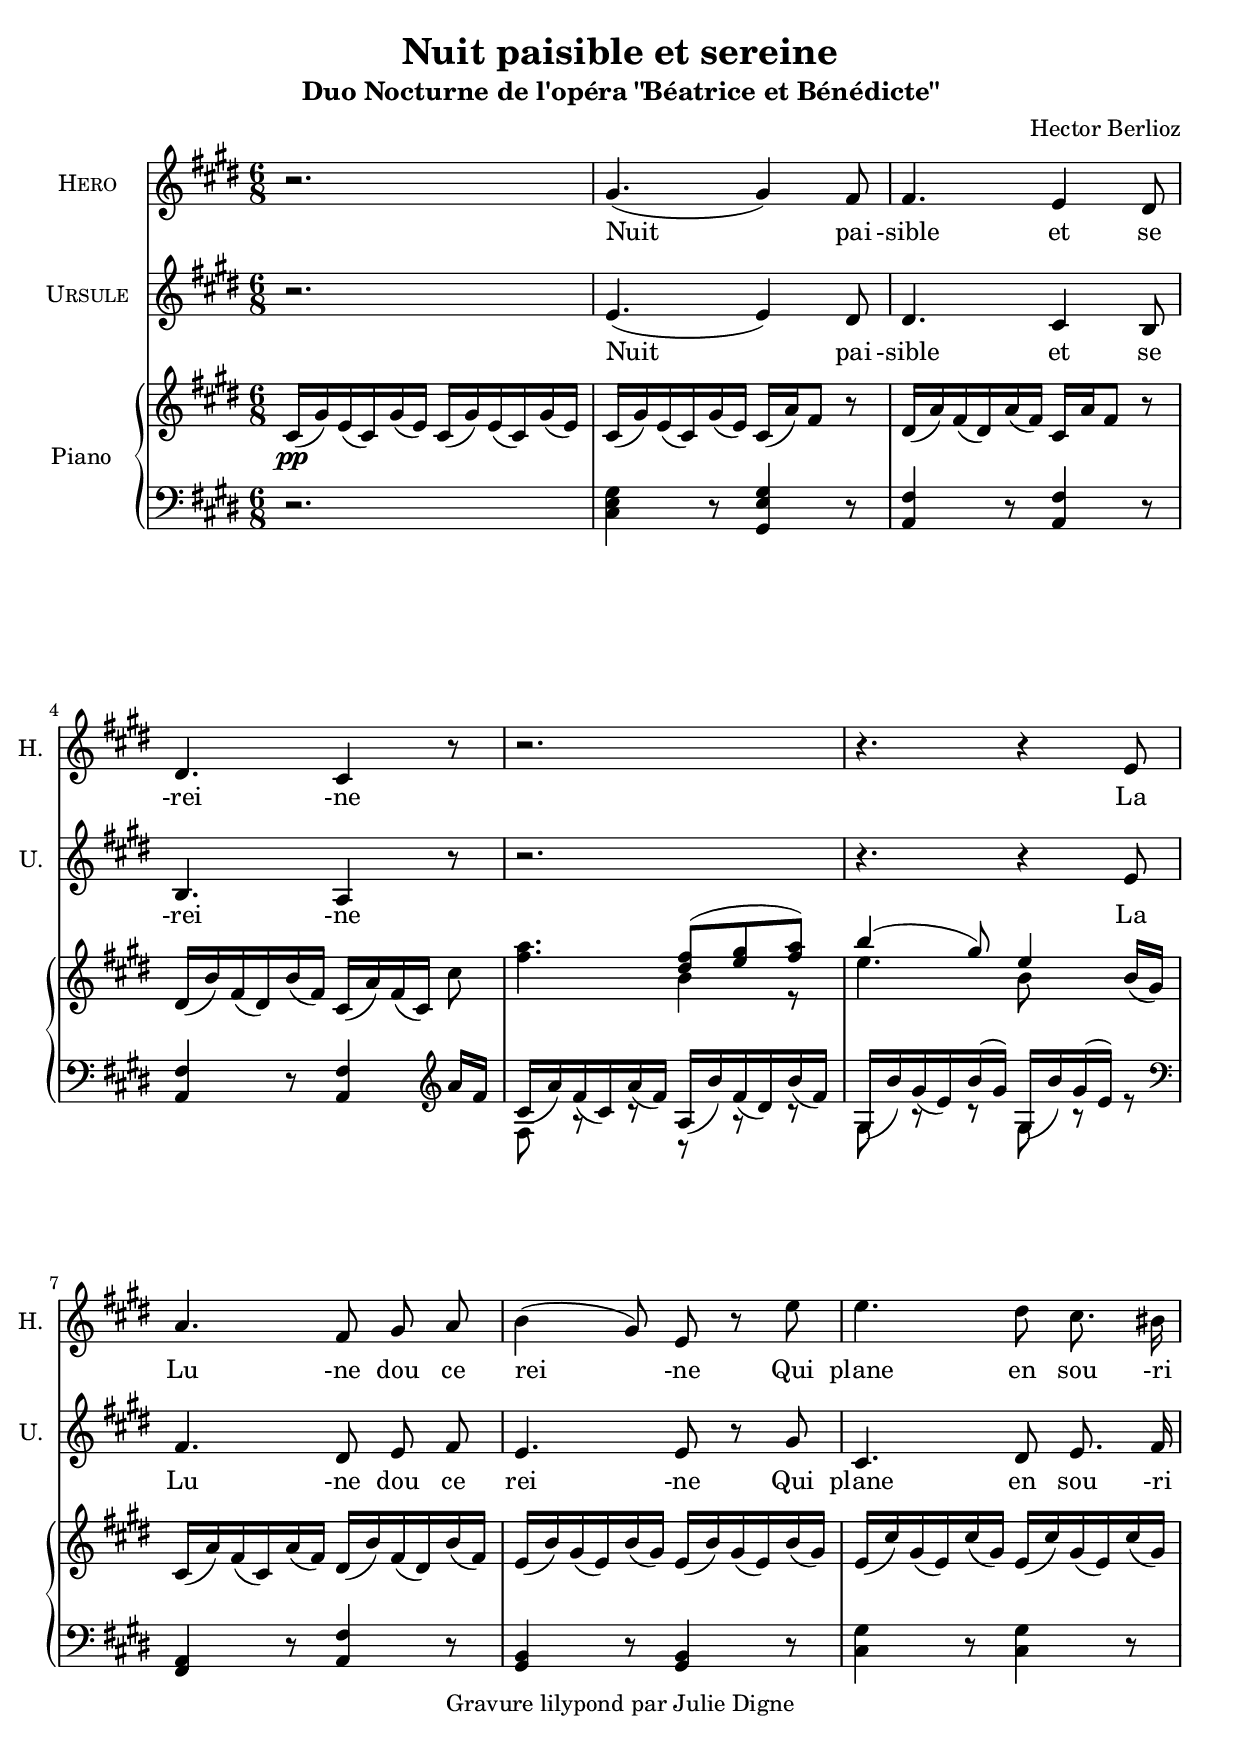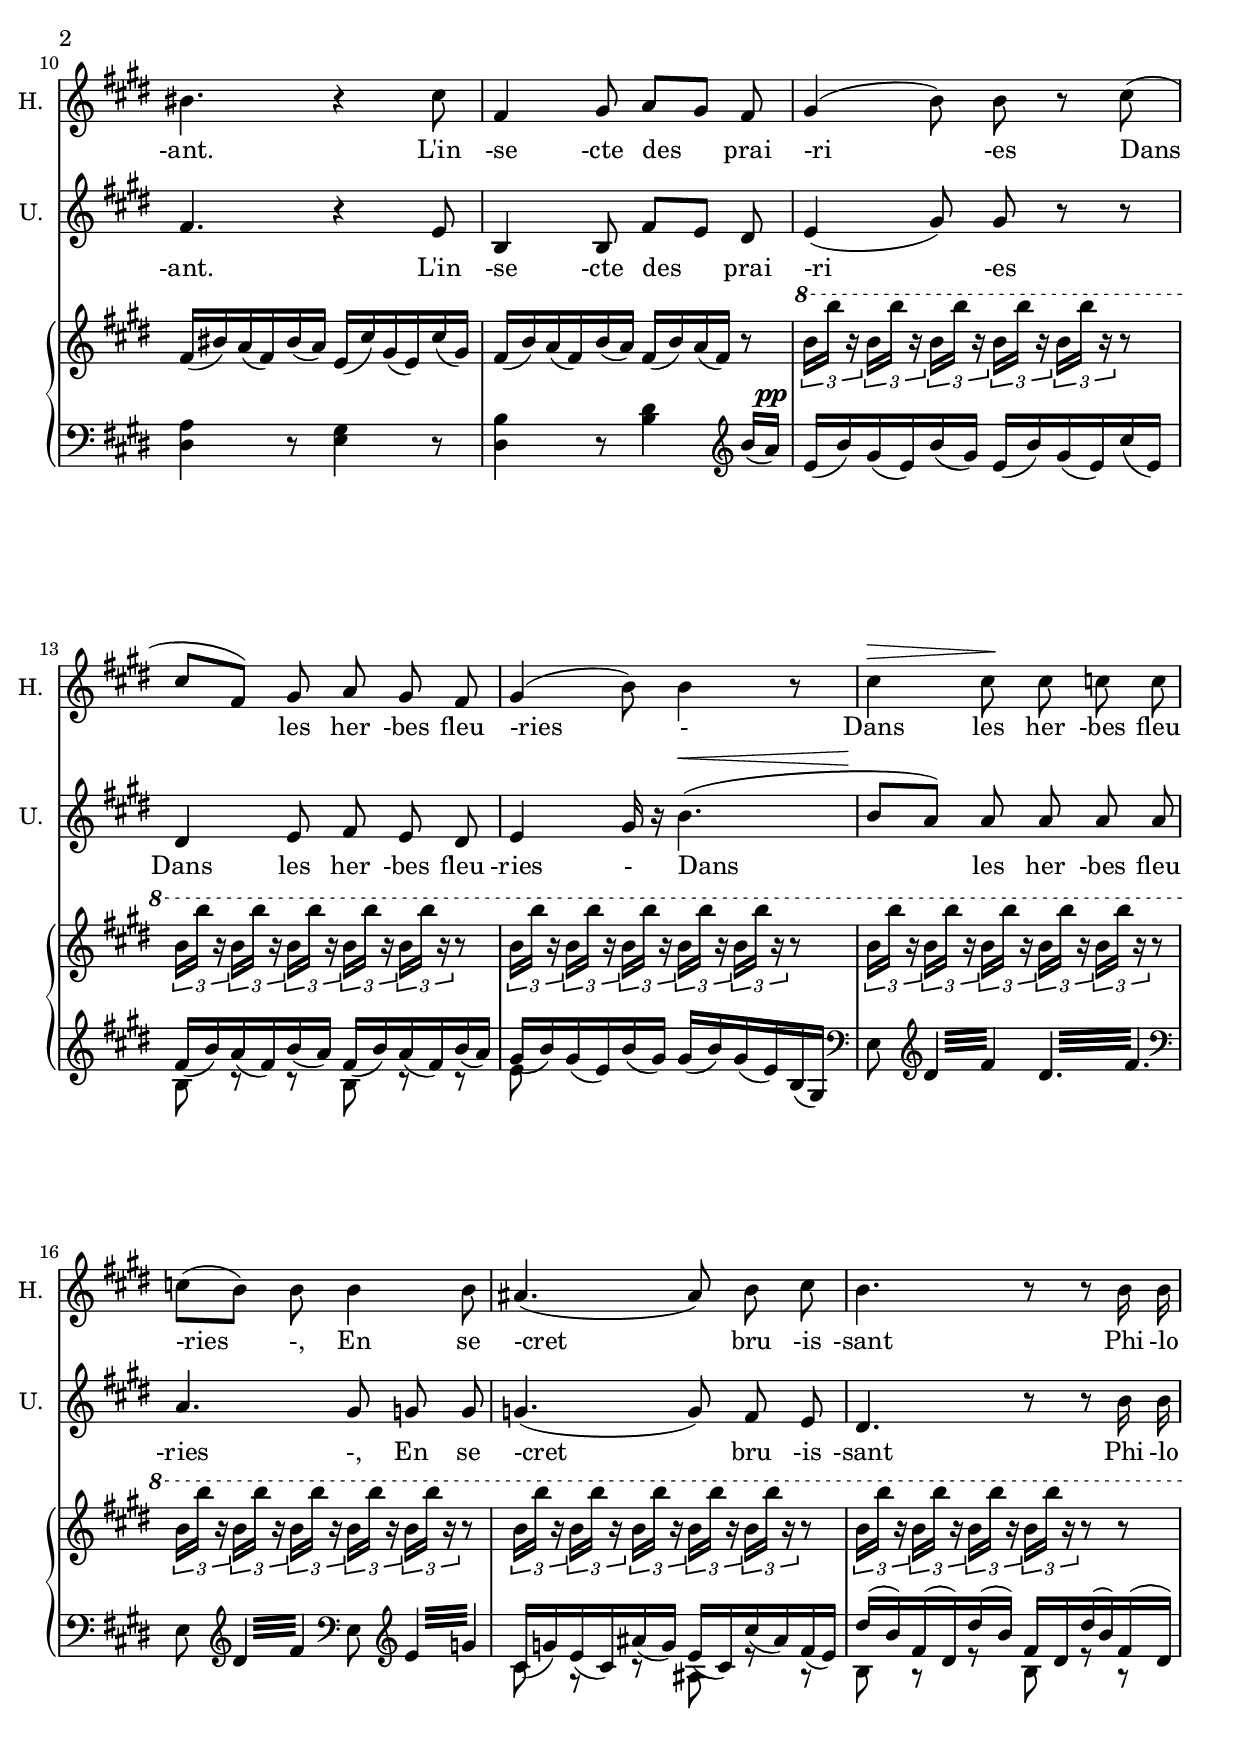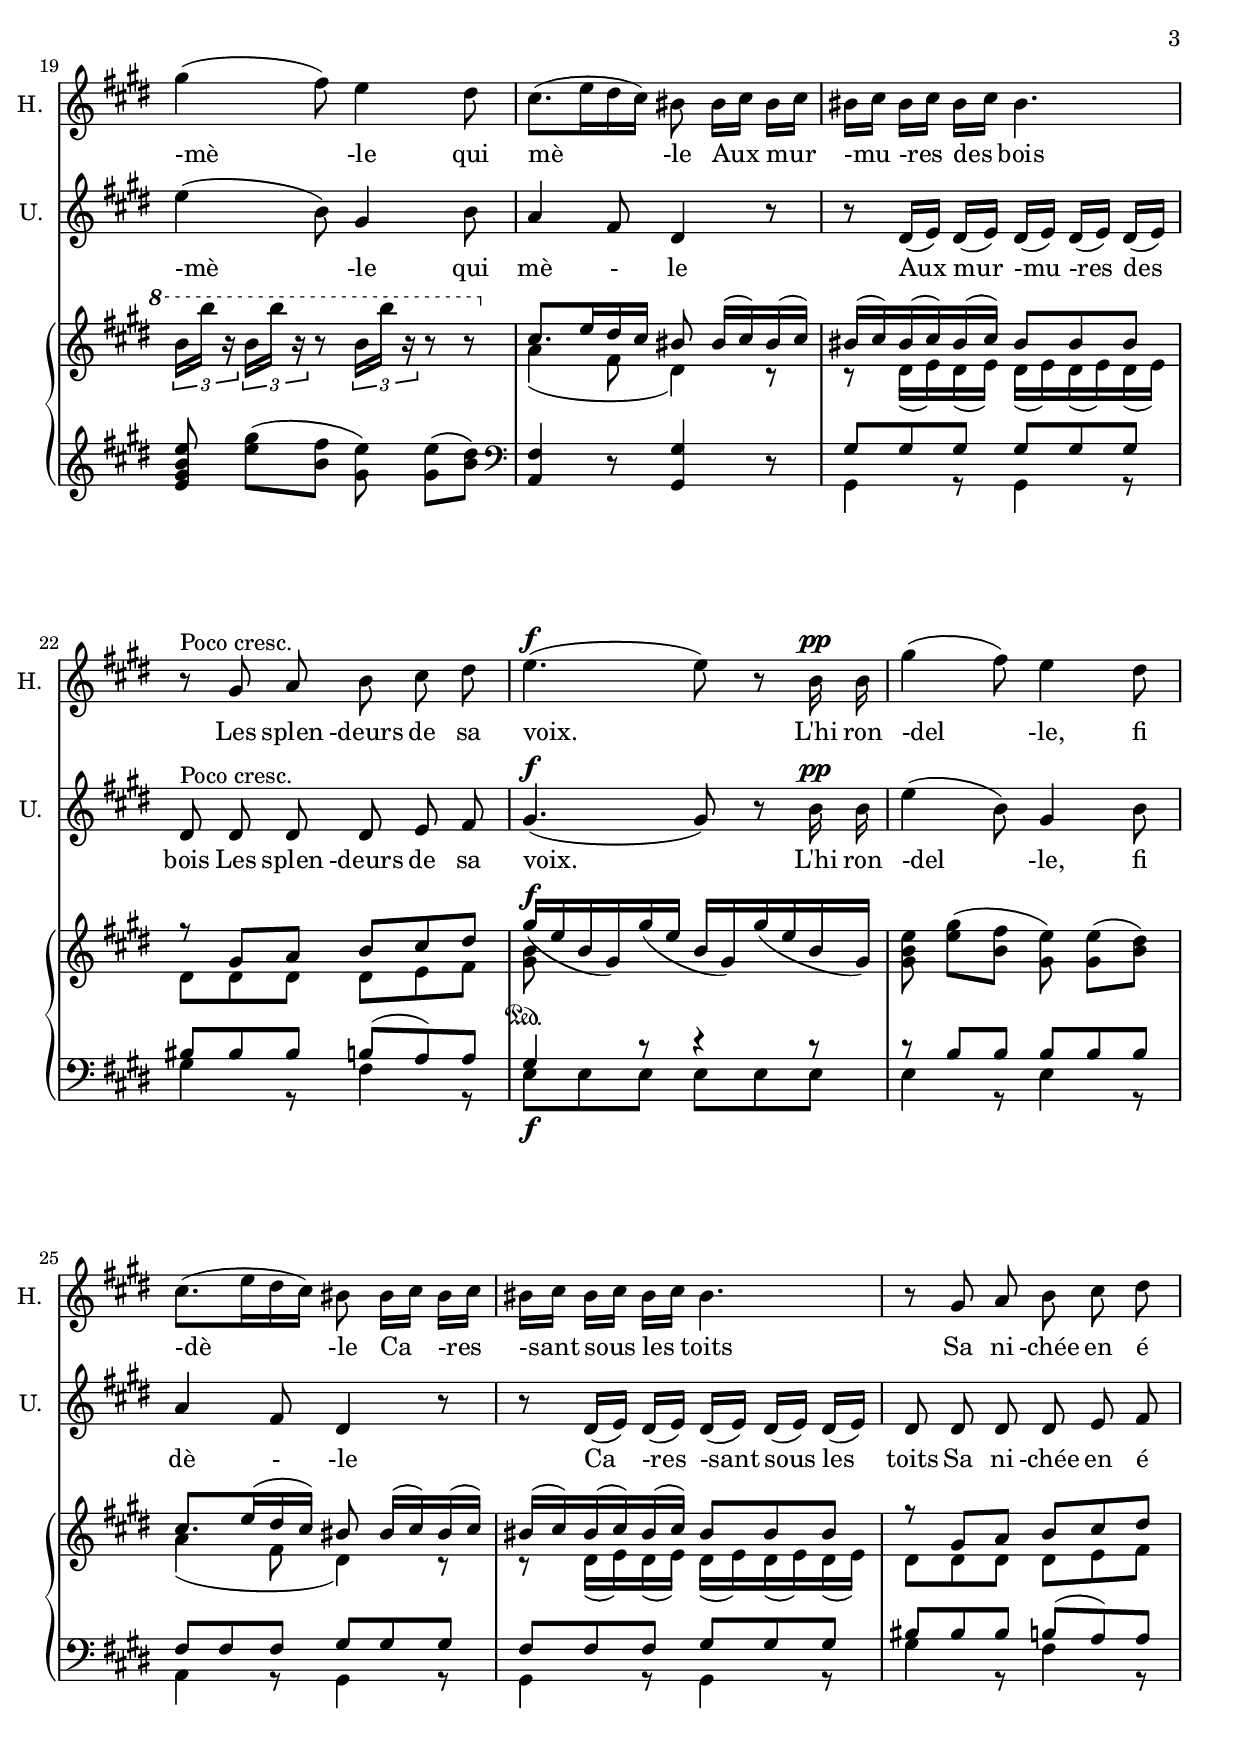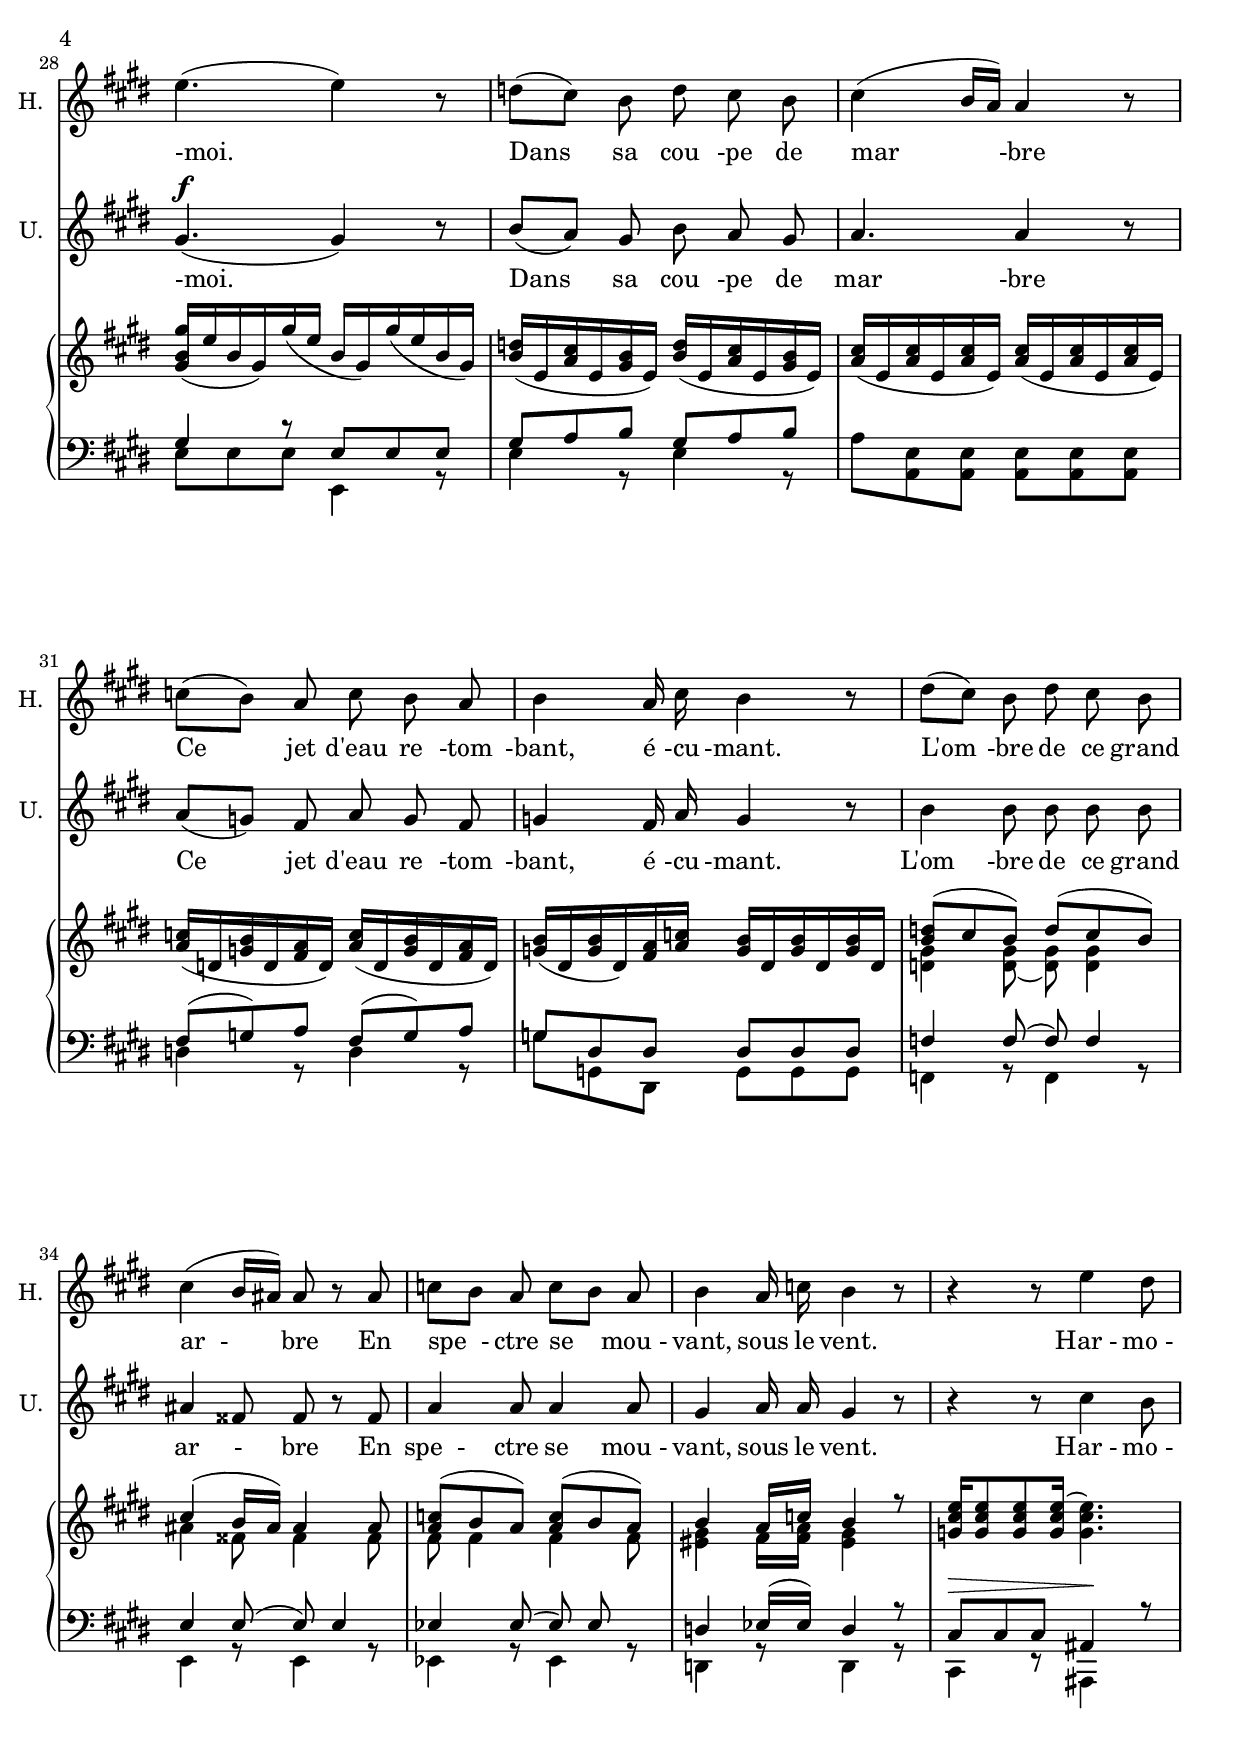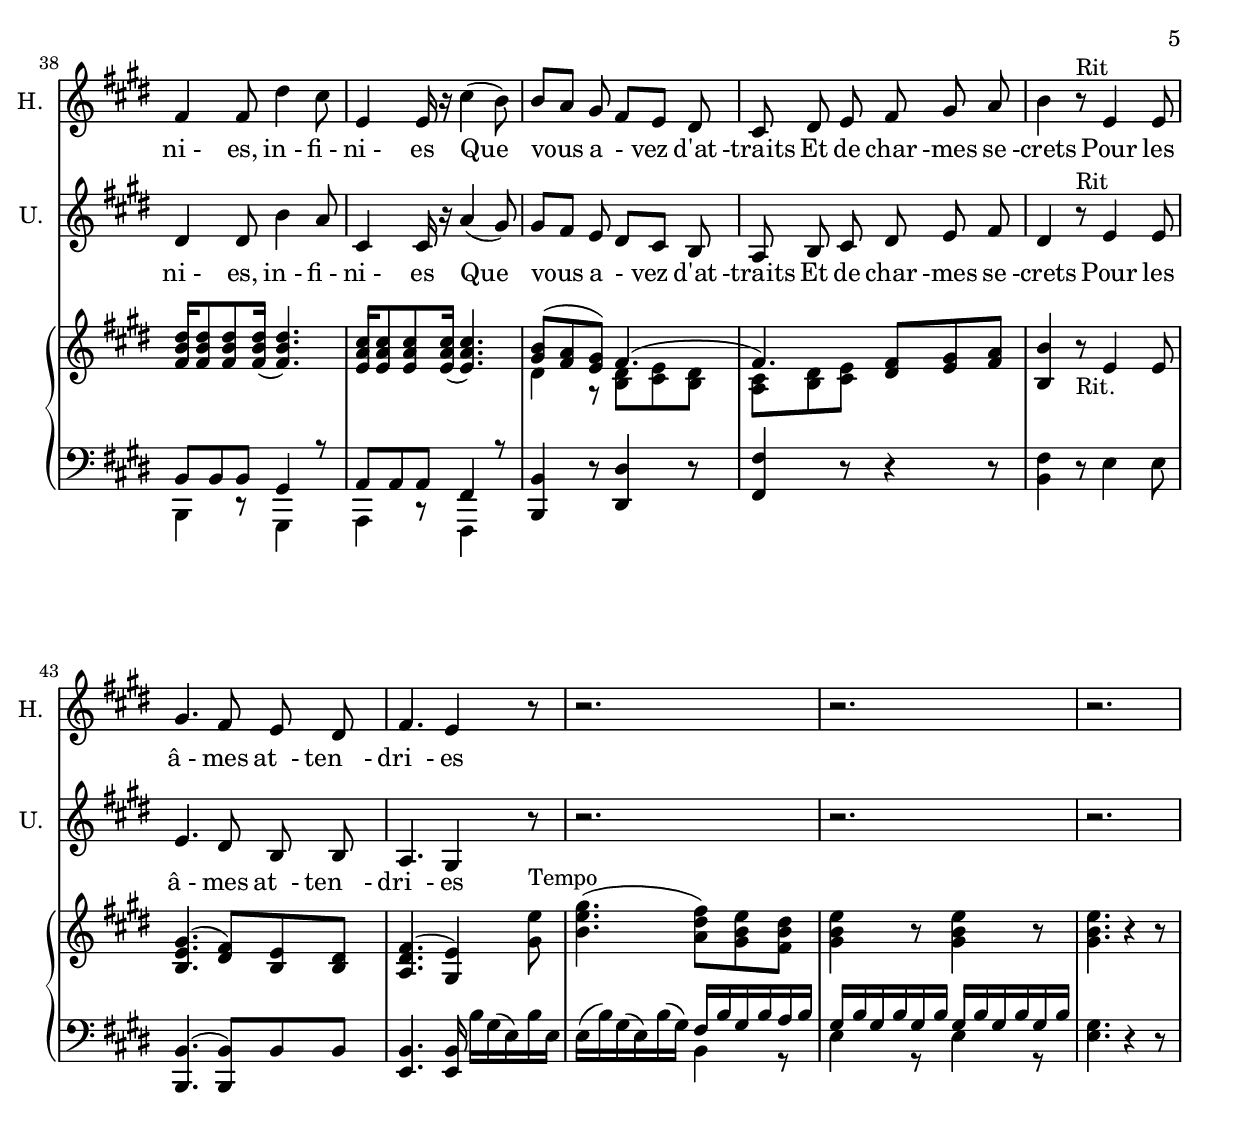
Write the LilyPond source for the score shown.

\version "2.10.10"
\header {
  title = "Nuit paisible et sereine"
  subtitle= "Duo Nocturne de l'opéra \"Béatrice et Bénédicte\""
  composer = "Hector Berlioz"
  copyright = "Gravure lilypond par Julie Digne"
}


highvoice=\relative c' { 
        \clef treble
        \time 6/8
	\key e \major
  \autoBeamOff
  r2.
  gis'4.(gis4) fis8
  fis4. e4 dis8
  dis4. cis4 r8
  r2.
  
  r4. r4 e8
  a4. fis8 gis8 a8
  b4( gis8) e8 r e'
  e4. dis8 cis8. bis16
  
  bis4. r4 cis8
  fis,4 gis8 a[ gis] fis
  gis4( b8) b r8 cis(
  
  cis[ fis,8]) gis a gis fis
  gis4( b8) b4 r8
  cis4^\>  cis8\! cis c c
  
  c([b]) b8 b4 b8
  ais4.(ais8) b cis
  b4. r8 r8   b16 b16
  gis'4(fis8) e4 dis8
  cis8.([e16 dis cis]) bis8 bis16[cis] bis16[cis]
  bis16[cis] bis16[cis] bis16[cis] bis4.
  
  r8^"Poco cresc." gis a b cis dis
  e4.^\f(e8) r8 b16^\pp b16
  gis'4(fis8) e4 dis8
  
  cis8.([e16 dis cis]) bis8 bis16[cis] bis16[cis]
  bis16[cis] bis16[cis] bis16[cis] bis4.
  r8 gis a b cis dis
  
  e4.(e4) r8
  d8([cis]) b d cis b
  cis4(b16[a]) a4 r8
  
  c([b]) a c b a
  b4 a16 cis b4 r8
  dis8([cis]) b dis cis b
  cis4(b16[ais]) ais8 r8 ais8

  c[ b] a c[ b] a
  b4 a16 c16 b4 r8
  r4 r8 e4 dis8 fis,4 fis8
  dis'4 cis8 e,4 e16 r16 cis'4(b8)
  
  b8[a] gis fis[e] dis
  cis dis e fis gis a 
  b4 r8^"Rit" e,4 e8
  gis4. fis8 e8 dis8
  fis4. e4 r8
  
  r2.
  r2.
  r2.
     }

texta = \lyricmode{
  Nuit pai -sible et se -rei -ne
  La Lu -ne dou ce rei -ne
  Qui plane en sou -ri -ant.
  
  L'in -se -cte des prai -ri -es
  Dans les her -bes fleu -ries -
  Dans les her -bes fleu -ries -,
  En se -cret bru -is -sant
  
  Phi -lo -mè -le qui mè -le
  Aux mur -mu -res des bois
  Les splen -deurs de sa voix.
  L'hi ron -del -le, fi -dè -le
  Ca -res -sant sous les toits
  Sa ni -chée en é -moi.
  Dans sa cou -pe de mar -bre
  Ce jet d'eau re -tom -bant, é -cu -mant.
  L'om -bre de ce grand ar__- bre
  En spe__- ctre se mou_- vant, sous le vent.
  Har_- mo_- ni_- es, in_- fi_- ni_- es
  Que vous a -_vez d'at -traits
  Et de char -mes se -crets
  Pour les â_- mes at__- ten___- dri__- es  
}


medvoice=\relative c' { 
        \clef treble
        \time 6/8
	\key e \major
  \autoBeamOff
  r2.|
  e4.(e4) dis8 |
  dis4. cis4 b8|
  b4. a4 r8|
  r2.|
  r4. r4 e'8 |
  fis4. dis8 e fis|
  e4. e8 r8 gis|
  cis,4. dis8 e8. fis16|
  
  fis4. r4 e8|
  b4 b8 fis'[e] dis|
  e4 (gis8) gis8 r8 r8|
  
  dis4 e8 fis e dis|
  e4 gis16 r16 b4.^\<(|
  b8^\![a]) a8 a a a|
  
  a4. gis8 g g|
  g4.( g8) fis e|
  dis4. r8 r8 b'16 b|
  
  e4(b8) gis4 b8|
  a4 fis8 dis4 r8|
  r8 dis16([e]) dis16([e]) dis16([e]) dis16([e]) dis16([e])|
  
  dis8^"Poco cresc." dis dis dis e fis|
  gis4.^\f(gis8) r8 b16^\pp b|
  e4(b8) gis4 b8|
  a4 fis8 dis4 r8|
  r8 dis16([e]) dis16([e]) dis16([e]) dis16([e]) dis16([e])|
  
  dis8 dis dis dis e fis|
  gis4.^\f(gis4) r8|
  b([a]) gis b a gis|
  a4. a4 r8|
  
  a([g]) fis a g fis|
  g4 fis16 a16 g4 r8|
  b4 b8 b b b|
  ais4 fisis8 fisis8 r8 fisis8|
  a4 a8 a4 a8|
  gis4 a16 a16 gis4 r8|
  r4 r8 cis4 b8|
  dis,4 dis8 b'4 a8|
  cis,4 cis16 r16 a'4(gis8)|
  
  gis[fis] e dis[cis] b|
  a b cis dis e fis|
  dis4 r8^"Rit" e4 e8|
  e4. dis8 b b|
  a4. gis4 r8|
  r2.
  r2.
  r2.
  
  
     }

%medvoice=\relative c' { 
%          \clef treble
%        \time 6/8
%	\key e \major
%  \autoBeamOff
%  r2.
%  %e4.(e4) dis8
%  %dis4. cis4 b8
%  %b4. a4 r8
%  %r2.
%  %r4. r4 e'8
%  %fis4. dis8 e fis
%  %e4. e8 r8 gis
%  %cis,4. dis8 e8. fis16
%  %
%  %fis4. r4 e8
%     }
     
textb =\lyricmode{
  Nuit pai -sible et se -rei -ne
  La Lu -ne dou ce rei -ne
  Qui plane en sou -ri -ant.
  
  L'in -se -cte des prai -ri -es
  Dans les her -bes fleu -ries -
  Dans les her -bes fleu -ries -,
  En se -cret bru -is -sant
  
  Phi -lo -mè -le qui mè - le
  Aux mur -mu -res des bois
  Les splen -deurs de sa voix.
  L'hi ron -del -le, fi dè - -le
  Ca -res -sant sous les toits
  Sa ni -chée en é -moi.
  Dans sa cou -pe de mar -bre
  Ce jet d'eau re -tom -bant, é -cu -mant.
  L'om -bre de ce grand ar - bre
  En spe__- ctre se mou_- vant, sous le vent.
  Har_- mo_- ni_- es, in_- fi_- ni_- es
  Que vous a -_vez d'at -traits
  Et de char -mes se -crets
  Pour les â_- mes at__- ten___- dri__- es
}  

     
upper = \relative c {
        \clef treble
        \key e \major
        \time 6/8
        \autoBeamOff
        cis'16_\pp([gis') e( cis) gis'( e)] cis16([gis') e (cis) gis'( e)]|
        cis16([gis') e (cis) gis'( e)] cis([ a') fis8] r8|
        dis16[(a') fis (dis) a' (fis)] cis[a' fis8] r8|
        dis16[(b') fis (dis) b' (fis)] cis[(a')  fis(cis)] cis'8|
        <a' fis>4.
        <<{
           <fis dis>8([<gis e> <a fis>])        
           b4(gis8) e4 
          }\\
          {
            b4 r8
            e4. b8
          }
        >>
        b16([gis])|
        cis,16[(a') fis (cis) a' (fis)] dis16[(b') fis (dis) b' (fis)]
        e[(b') gis (e) b'(gis)] e[(b') gis (e) b'(gis)]|
        e[(cis') gis (e) cis'(gis)] e[(cis') gis (e) cis'(gis)]|
        fis[(bis) a (fis) bis(a)] e[(cis') gis(e) cis' (gis)]|
        fis[(b) a(fis) b(a)] fis[(b) a (fis)] r8|
        \ottava #1
        \tuplet 3/2 8 {b'16[b'16] r16 b,16[b'16] r16 b,16[b'16] r16 b,16[b'16] r16 b,16[b'16] r16} r8 |

        \tuplet 3/2 8 {b,16[b'16] r16 b,16[b'16] r16 b,16[b'16] r16 b,16[b'16] r16 b,16[b'16] r16} r8 |
        \tuplet 3/2 8 {b,16[b'16] r16 b,16[b'16] r16 b,16[b'16] r16 b,16[b'16] r16 b,16[b'16] r16} r8 |
        \tuplet 3/2 8 {b,16[b'16] r16 b,16[b'16] r16 b,16[b'16] r16 b,16[b'16] r16 b,16[b'16] r16} r8 |
        \tuplet 3/2 8 {b,16[b'16] r16 b,16[b'16] r16 b,16[b'16] r16 b,16[b'16] r16 b,16[b'16] r16} r8 |
        \tuplet 3/2 8 {b,16[b'16] r16 b,16[b'16] r16 b,16[b'16] r16 b,16[b'16] r16 b,16[b'16] r16} r8 |
        \tuplet 3/2 8 {b,16[b'16] r16 b,16[b'16] r16 b,16[b'16] r16 b,16[b'16] r16} r8 r8|
        \tuplet 3/2 8 {b,16[b'16] r16 b,16[b'16] r16} r8 \tuplet 3/2 8 {b,16[b'16] r16} r8 r8 |
        \ottava #0
        <<{
          cis,,8.[e16 dis cis] bis8 bis16([cis) bis (cis)] 
          bis16([cis) bis(cis) bis(cis)] bis8[bis bis]|
          r8 gis8[a] b[cis dis] |
          gis16^\f_([e b gis) gis'_( e] b[ gis) gis'_(e b gis)]
          }\\
          { a4( fis8 dis4) r8|
            r8 dis16[(e) dis (e)] dis[(e) dis (e) dis (e)]|
            dis8[dis dis] dis [e fis] 
            <b gis>8\sustainOn
          }
        >>
        <e b gis>8 <gis e>8([<fis b,>] <e gis,>) <e gis,>8([<dis b>])
        
        <<{
          cis8.[e16( dis cis)] bis8 bis16[(cis) bis (cis)]|
          bis16[(cis) bis (cis) bis (cis)] bis8[bis bis]
          r8 gis[a] b[cis dis]|
          }\\
        {
          a4( fis8 dis4) r8|
          r8 dis16[(e) dis (e)] dis[(e) dis (e) dis (e)]|
          dis8[dis dis] dis[e fis]|
        }
        >>
        <gis' b, gis>16^[_(e b gis) gis'_(e] b^[gis) gis'_( e b gis)]
        <d' b>16([e, <cis' a> e, <b' gis> e,]) <d' b>([e, <cis' a> e, <b' gis> e,]) |
        <cis' a>([e, <cis' a> e, <cis' a> e,])  <cis' a>([e, <cis' a> e, <cis' a> e,]) |
        
        <c' a>([d, <b' g> d, <a' fis> d,]) <c' a>([d, <b' g> d, <a' fis> d,]) |
        <b' g>([dis, <b'g> dis,) <a' fis> <c a>] <b g>[dis, <b' g> dis, <b' g> dis,]|
        <<{
          <d' b>8[(cis b]) d([cis b])
          cis4(b16[ais]) ais4 ais8
          }\\
          {
            <gis d>4 <gis d>8( <gis d>8) <gis d>4 |
            ais4 fisis8 fisis4 fisis8 |
          }
        >>
        <<{
          <c' a>8([b a]) <c a>8([b a])|
          b4 a16[c]  b4 r8
          }\\
          {
            fis8 fis4 fis4 fis8 |
            <gis eis>4 fis16[ <a fis>16] <gis eis>4
          }
        >>
        <e' cis g>16^[ <e cis g>8  <e cis g>8  <e cis g>16](  <e cis g>4.)|
        <dis b fis>16^[<dis b fis>8 <dis b fis>8 <dis b fis>16](<dis b fis>4.)|
        <cis a e>16^[<cis a e>8 <cis a e>8 <cis a e>16](<cis a e>4.)|
        <<{
          <b gis>8([<a fis> <gis e>]) fis4.(
          fis4.) <fis dis>8[<gis e> < a fis>]
          }\\
          {
            dis,4 r8 <dis b>8[<e cis> <dis b>] |
            <cis a>[<dis b> <e cis>] %<fis dis>[ <gis e> <a fis>]|
          }>>
        <b' b,>4 r8_"Rit." e,4 e8 |
        <gis e b>4.^( <fis dis>8)[<e b> <dis b>]|
        <fis dis a>4.^(<e gis,>4) <e' gis,>8^"Tempo"
        
        <gis e b>4.(<fis dis a>8)[<e b gis> <dis b fis>]
        <e b gis>4 r8 <e b gis>4 r8
        <e b gis>4. r4 r8
}

lower = \relative c' {
        \clef bass
        \key e \major
        \time 6/8
        \autoBeamOff
        r2.
        <gis e cis>4 r8 <gis e gis,>4 r8
        <fis a,>4 r8 <fis a,>4 r8
        <fis a,>4 r8 <fis a,>4
        \clef treble
        a'16[ fis] |
        <<
          {cis_([ a') fis_( cis) a'_( fis)] a,_([ b') fis_( dis) b'_( fis)]}
          \\
          {fis,8 r r r r r}
        >>
        |
        <<
          {gis16[_( b') gis_( e) b'( gis)] gis,[_( b') gis( e)] }
          \\
          {gis,8 r r gis r r}
        >>
        \clef bass |
        <fis, a>4 r8 <a fis'>4 r8 |
        <gis b>4 r8 <gis b>4 r8 |
        <cis gis'>4 r8 <cis gis'>4 r8 |

        <dis a'>4 r8 <e gis>4 r8 |
        <b' dis,>4 r8 <b dis>4 \clef treble b'16[( a])^\pp | %FIXME: \pp devrait être sur la barre de mesure
        e[( b') gis( e) b'( gis)] e[( b') gis( e) cis'( e,)]
        <<
          {fis_([ b) a_( fis) b_( a)] fis_([ b) a_( fis) b_( a)]}
        \\
        {b,8 r r b r r}
        >> |
        <<
          {gis'16[_( b) gis_( e) b'_( gis)] gis[_( b) gis_( e) b_( gis)]}
          \\
          {e'8 s s s s s}
        >> \clef bass|
        e,8 \clef treble \repeat tremolo 4 {dis'32 fis} \repeat tremolo 4 {dis32. fis} \clef bass |
        e,8 \clef treble \repeat tremolo 4 {dis'32 fis} \clef bass e,8 \clef treble \repeat tremolo 4 {e'32 g} |
        <<
          {cis,16[_( g') e_( cis) ais'_( g)] e[_( cis) cis'_( ais) fis_( e)]}
          \\
          {cis8 r r ais r r}
        >> |
        <<
          {dis'16[( b) fis( dis) dis'( b)] fis[ dis dis'( b) fis( dis)]}
          \\
          {b8 r r b r r}
        >> |
        <e gis b e>8 <e' gis>8[( <b fis'>] <gis e'>) <gis e'>[( <b dis>)] \clef bass |
        <a,, fis'>4 r8 <gis gis'>4 r8 |
        <<
          {gis'8[ gis gis] gis[ gis gis]}
          \\
          {gis,4 r8 gis4 r8}
        >> |
        <<
          {bis'8[ bis bis] b[( a) a]}
          \\
          {gis4 r8 fis4 r8}
        >> |
        <<
          {gis4 r8 r4 r8}
          \\
          {e8[\f e e] e[ e e]}
        >> |
        <<
          {r8 b'[ b] b[ b b]}
          \\
          {e,4 r8 e4 r8}
        >> |
        <<
          {fis8[ fis fis] gis[ gis gis]}
          \\
          {a,4 r8 gis4 r8}
        >> |
        <<
          {fis'8[ fis fis] gis[ gis gis]}
          \\
          {gis,4 r8 gis4 r8}
        >> |
        <<
          {bis'8[ bis bis] b[( a) a]}
          \\
          {gis4 r8 fis4 r8}
        >> |
        <<
          {gis4 r8 e[ e e]}
          \\
          {e8[ e e] e,4 r8}
        >> |
        <<
          {gis'8[ a b] gis[ a b]}
          \\
          {e,4 r8 e4 r8}
        >> |
        a8[ <a, e'> <a e'>] <a e'>_[ <a e'> <a e'>] |
        <<
          {fis'8[( g) a] fis[( g) a]}
          \\
          {d,!4 r8 d4 r8}
        >>
        <<{g8[dis dis] dis[dis dis]}\\{g[ g, dis] g[ g g]}>>
        <<{f'4 f8(f8) f4}\\{f,4 r8 f4 r8}>>|
        <<{e'4 e8(e) e4}\\{e,4 r8 e4 r8}>>|
        <<{ees'4 ees8(ees) ees8}\\{ees,4 r8 ees4 r8}>>|
        <<{d'4 ees16(ees16) d4 r8}\\{d,4 r8 d4 r8}>>|
        <<{cis'8^\>[cis cis] ais4^\! r8}\\{cis,4 r8 ais4}>>|
        <<{b'8[b b] gis4 r8}\\{b,4 r8 gis4}>>|
        <<{a'8[a a] fis4 r8}\\{a,4 r8 fis4}>>|
        <b' b,>4 r8 <dis dis,>4 r8|
        <fis fis,>4 r8 r4 r8|
        <fis b,>4 r8 e4 e8|
        <b b,>4.^(<b b,>8)[b b]|
        <b e,>4. <b e,>16 b'16[gis (e) b' e,]
        e16[(b') gis (e) b'(gis)] <<{fis[b gis b a b]}\\{b,4 r8}>>
        <<{gis'16[b gis b gis b] gis16[b gis b gis b]}\\{e,4 r8 e4 r8}>>
        <gis e>4. r4 r8
        
}

\score {
  <<
    \context Staff = highvoice
    <<
      \set Staff.vocalName = \markup \smallCaps Hero
      \set Staff.shortVocalName = \markup \smallCaps H.
     \set Staff.midiInstrument = #"piccolo"
     %\set Staff.midiMinimumVolume = #0.8
     %\set Staff.midiMaximumVolume = #0.8
      \context Voice = Hero  {\highvoice }
      \addlyrics{\texta}
    >>
        \context Staff = medvoice
    <<
      \set Staff.vocalName = \markup \smallCaps Ursule
      \set Staff.shortVocalName = \markup \smallCaps U.
      \set Staff.midiInstrument = #"clarinet"
      %\set Staff.midiMinimumVolume = #0.3
      %\set Staff.midiMaximumVolume = #0.3
      \context Voice = Ursule  {\medvoice }
      \addlyrics{\textb}
    >>
      \new PianoStaff <<
           \set PianoStaff.instrumentName = "Piano  "
           \new Staff = "upper" \upper
           \new Staff = "lower" \lower
        >>

>>  
 %\midi{}
}


\layout {
    \context {\RemoveEmptyStaffContext}
}
